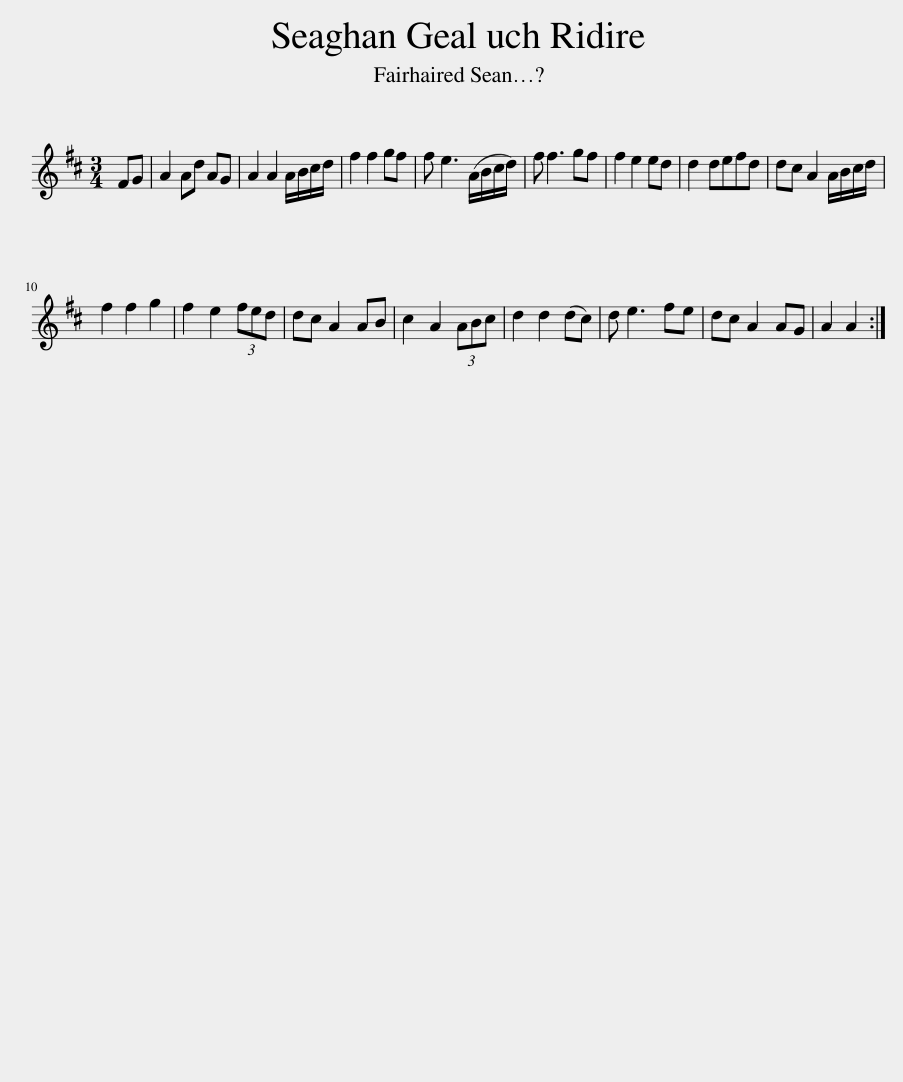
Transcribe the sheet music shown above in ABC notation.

X:1
L:1/8
M:3/4
I:linebreak $
K:D
V:1 treble
V:1
 FG | A2 Ad AG | A2 A2 A/B/c/d/ | f2 f2 gf | f e3 (A/B/c/d/) | %5
 f f3 gf | f2 e2 ed | d2 defd | dc A2 A/B/c/d/ |$ f2 f2 g2 | %10
 f2 e2 (3fed | dc A2 AB | c2 A2 (3ABc | d2 d2 (dc) | d e3 fe | %15
 dc A2 AG | A2 A2 :| %17
